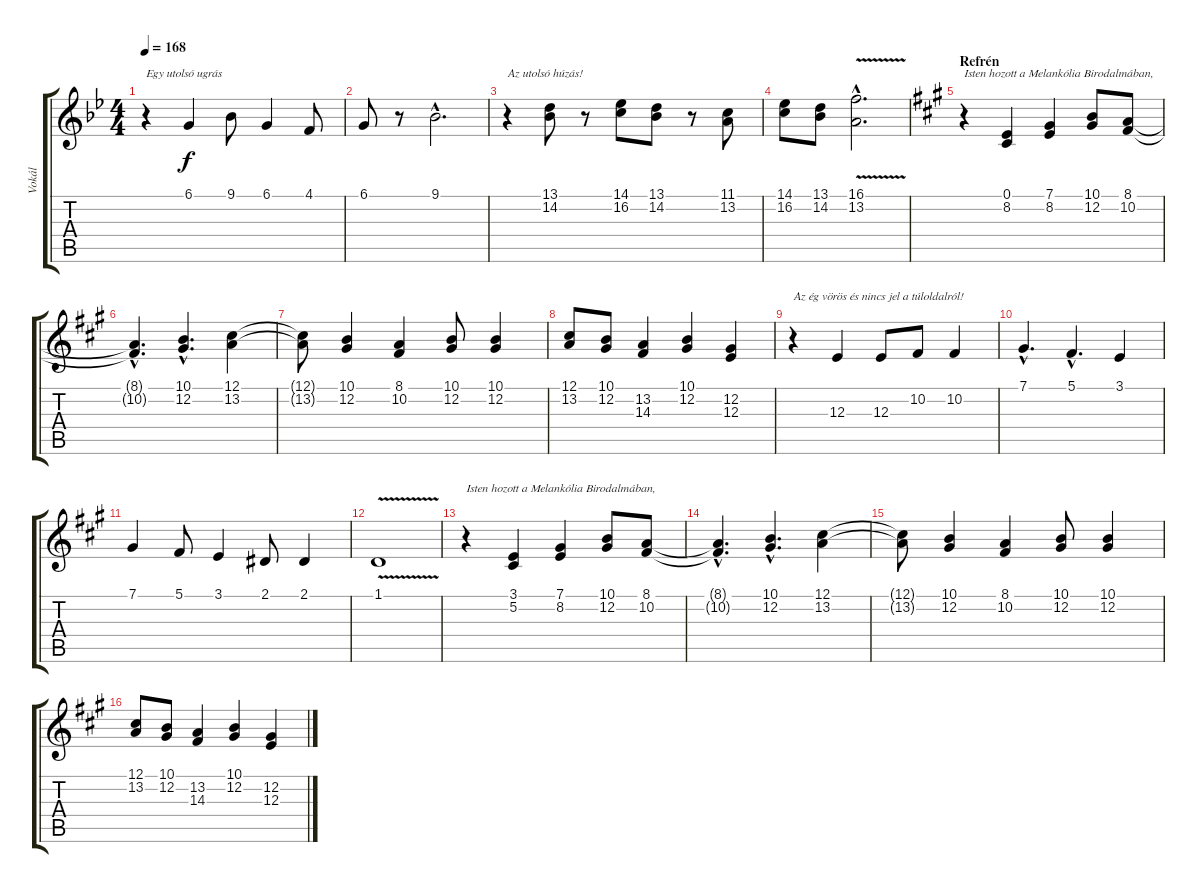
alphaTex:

\track ("Vokál" "Vokál") {instrument violin}
\staff {score tabs}
\tuning (Db4 Ab3 E3 B2 Gb2 Db2) {hide}
\ts (4 4)
\tempo 168
\clef g2
\ks gminor
r.4{txt "Egy utolsó ugrás" dy f} 6.1.4 9.1.8 6.1.4 4.1.8 |
6.1.8 r.8 9.1{hac}.2{d} |
r.4{txt "Az utolsó húzás!"} (13.1 14.2).8 r.8 (14.1 16.2).8 (13.1 14.2).8 r.8 (11.1 13.2).8 |
(14.1 16.2).8 (13.1 14.2).8 (16.1{v hac} 13.2{v hac}).2{d} |
\section ("" "Refrén")
\ks f#minor
r.4{txt "Isten hozott a Melankólia Birodalmában,"} (0.1 8.2).4 (7.1 8.2).4 (10.1 12.2).8 (8.1 10.2).8 |
(8.1{hac t} 10.2{hac t}).4{d} (10.1{hac} 12.2{hac}).4{d} (12.1 13.2).4 |
(12.1{t} 13.2{t}).8 (10.1 12.2).4 (8.1 10.2).4 (10.1 12.2).8 (10.1 12.2).4 |
(12.1 13.2).8 (10.1 12.2).8 (13.2 14.3).4 (10.1 12.2).4 (12.2 12.3).4 |
r.4{txt "Az ég vörös és nincs jel a túloldalról!"} 12.3.4 12.3.8 10.2.8 10.2.4 |
7.1{hac}.4{d} 5.1{hac}.4{d} 3.1.4 |
7.1.4 5.1.8 3.1.4 2.1.8 2.1.4 |
1.1{v}.1 |
r.4{txt "Isten hozott a Melankólia Birodalmában,"} (3.1 5.2).4 (7.1 8.2).4 (10.1 12.2).8 (8.1 10.2).8 |
(8.1{hac t} 10.2{hac t}).4{d} (10.1{hac} 12.2{hac}).4{d} (12.1 13.2).4 |
(12.1{t} 13.2{t}).8 (10.1 12.2).4 (8.1 10.2).4 (10.1 12.2).8 (10.1 12.2).4 |
(12.1 13.2).8 (10.1 12.2).8 (13.2 14.3).4 (10.1 12.2).4 (12.2 12.3).4
